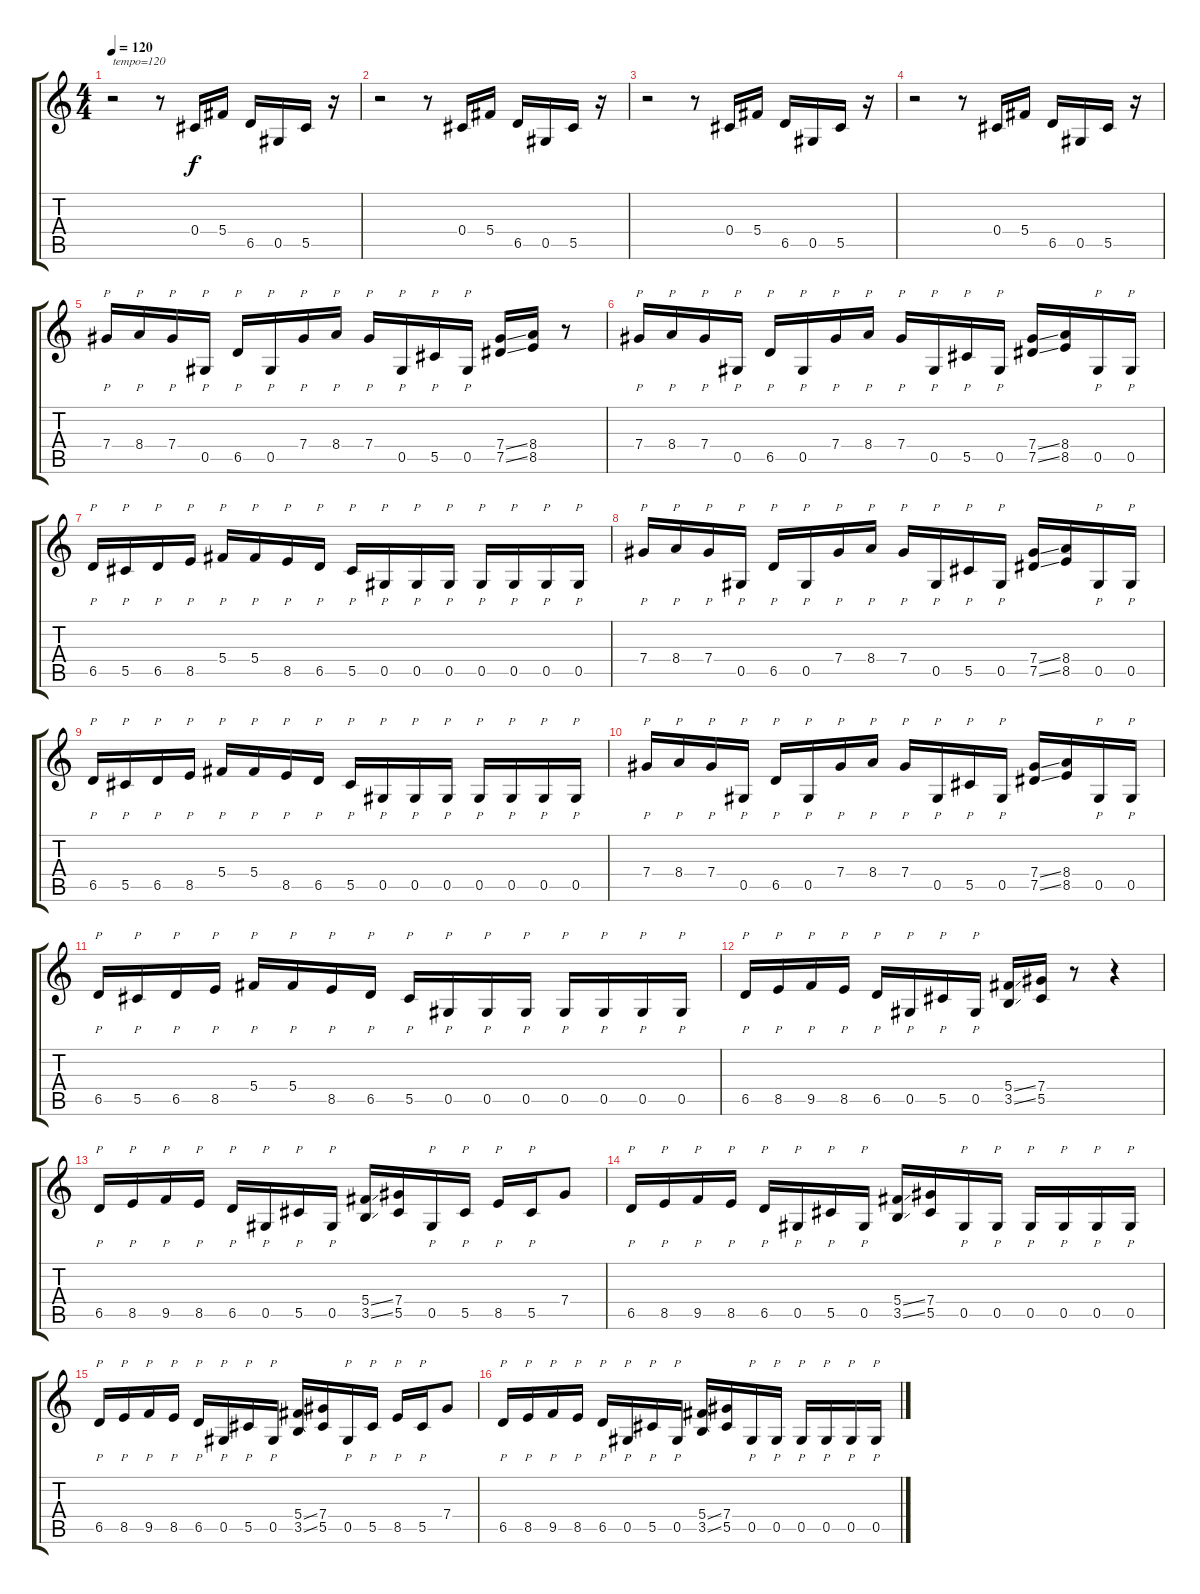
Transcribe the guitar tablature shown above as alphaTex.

\track "" {instrument distortionguitar}
\staff {score tabs}
\tuning (Eb4 Bb3 Gb3 Db3 Ab2 Eb2) {hide}
\ts (4 4)
\tempo 120
\clef g2
\ks c
r.2{txt "tempo=120" dy f instrument distortionguitar} r.8 0.4.16 5.4.16 6.5.16 0.5.16 5.5.16 r.16 |
r.2 r.8 0.4.16 5.4.16 6.5.16 0.5.16 5.5.16 r.16 |
r.2 r.8 0.4.16 5.4.16 6.5.16 0.5.16 5.5.16 r.16 |
r.2 r.8 0.4.16 5.4.16 6.5.16 0.5.16 5.5.16 r.16 |
7.4.16{p} 8.4.16{p} 7.4.16{p} 0.5.16{p} 6.5.16{p} 0.5.16{p} 7.4.16{p} 8.4.16{p} 7.4.16{p} 0.5.16{p} 5.5.16{p} 0.5.16{p} (7.4{ss} 7.5{ss}).16 (8.4 8.5).16 r.8 |
7.4.16{p} 8.4.16{p} 7.4.16{p} 0.5.16{p} 6.5.16{p} 0.5.16{p} 7.4.16{p} 8.4.16{p} 7.4.16{p} 0.5.16{p} 5.5.16{p} 0.5.16{p} (7.4{ss} 7.5{ss}).16 (8.4 8.5).16 0.5.16{p} 0.5.16{p} |
6.5.16{p} 5.5.16{p} 6.5.16{p} 8.5.16{p} 5.4.16{p} 5.4.16{p} 8.5.16{p} 6.5.16{p} 5.5.16{p} 0.5.16{p} 0.5.16{p} 0.5.16{p} 0.5.16{p} 0.5.16{p} 0.5.16{p} 0.5.16{p} |
7.4.16{p} 8.4.16{p} 7.4.16{p} 0.5.16{p} 6.5.16{p} 0.5.16{p} 7.4.16{p} 8.4.16{p} 7.4.16{p} 0.5.16{p} 5.5.16{p} 0.5.16{p} (7.4{ss} 7.5{ss}).16 (8.4 8.5).16 0.5.16{p} 0.5.16{p} |
6.5.16{p} 5.5.16{p} 6.5.16{p} 8.5.16{p} 5.4.16{p} 5.4.16{p} 8.5.16{p} 6.5.16{p} 5.5.16{p} 0.5.16{p} 0.5.16{p} 0.5.16{p} 0.5.16{p} 0.5.16{p} 0.5.16{p} 0.5.16{p} |
7.4.16{p} 8.4.16{p} 7.4.16{p} 0.5.16{p} 6.5.16{p} 0.5.16{p} 7.4.16{p} 8.4.16{p} 7.4.16{p} 0.5.16{p} 5.5.16{p} 0.5.16{p} (7.4{ss} 7.5{ss}).16 (8.4 8.5).16 0.5.16{p} 0.5.16{p} |
6.5.16{p} 5.5.16{p} 6.5.16{p} 8.5.16{p} 5.4.16{p} 5.4.16{p} 8.5.16{p} 6.5.16{p} 5.5.16{p} 0.5.16{p} 0.5.16{p} 0.5.16{p} 0.5.16{p} 0.5.16{p} 0.5.16{p} 0.5.16{p} |
6.5.16{p} 8.5.16{p} 9.5.16{p} 8.5.16{p} 6.5.16{p} 0.5.16{p} 5.5.16{p} 0.5.16{p} (5.4{ss} 3.5{ss}).16 (7.4 5.5).16 r.8 r.4 |
6.5.16{p} 8.5.16{p} 9.5.16{p} 8.5.16{p} 6.5.16{p} 0.5.16{p} 5.5.16{p} 0.5.16{p} (5.4{ss} 3.5{ss}).16 (7.4 5.5).16 0.5.16{p} 5.5.16{p} 8.5.16{p} 5.5.16{p} 7.4.8 |
6.5.16{p} 8.5.16{p} 9.5.16{p} 8.5.16{p} 6.5.16{p} 0.5.16{p} 5.5.16{p} 0.5.16{p} (5.4{ss} 3.5{ss}).16 (7.4 5.5).16 0.5.16{p} 0.5.16{p} 0.5.16{p} 0.5.16{p} 0.5.16{p} 0.5.16{p} |
6.5.16{p} 8.5.16{p} 9.5.16{p} 8.5.16{p} 6.5.16{p} 0.5.16{p} 5.5.16{p} 0.5.16{p} (5.4{ss} 3.5{ss}).16 (7.4 5.5).16 0.5.16{p} 5.5.16{p} 8.5.16{p} 5.5.16{p} 7.4.8 |
6.5.16{p} 8.5.16{p} 9.5.16{p} 8.5.16{p} 6.5.16{p} 0.5.16{p} 5.5.16{p} 0.5.16{p} (5.4{ss} 3.5{ss}).16 (7.4 5.5).16 0.5.16{p} 0.5.16{p} 0.5.16{p} 0.5.16{p} 0.5.16{p} 0.5.16{p}
